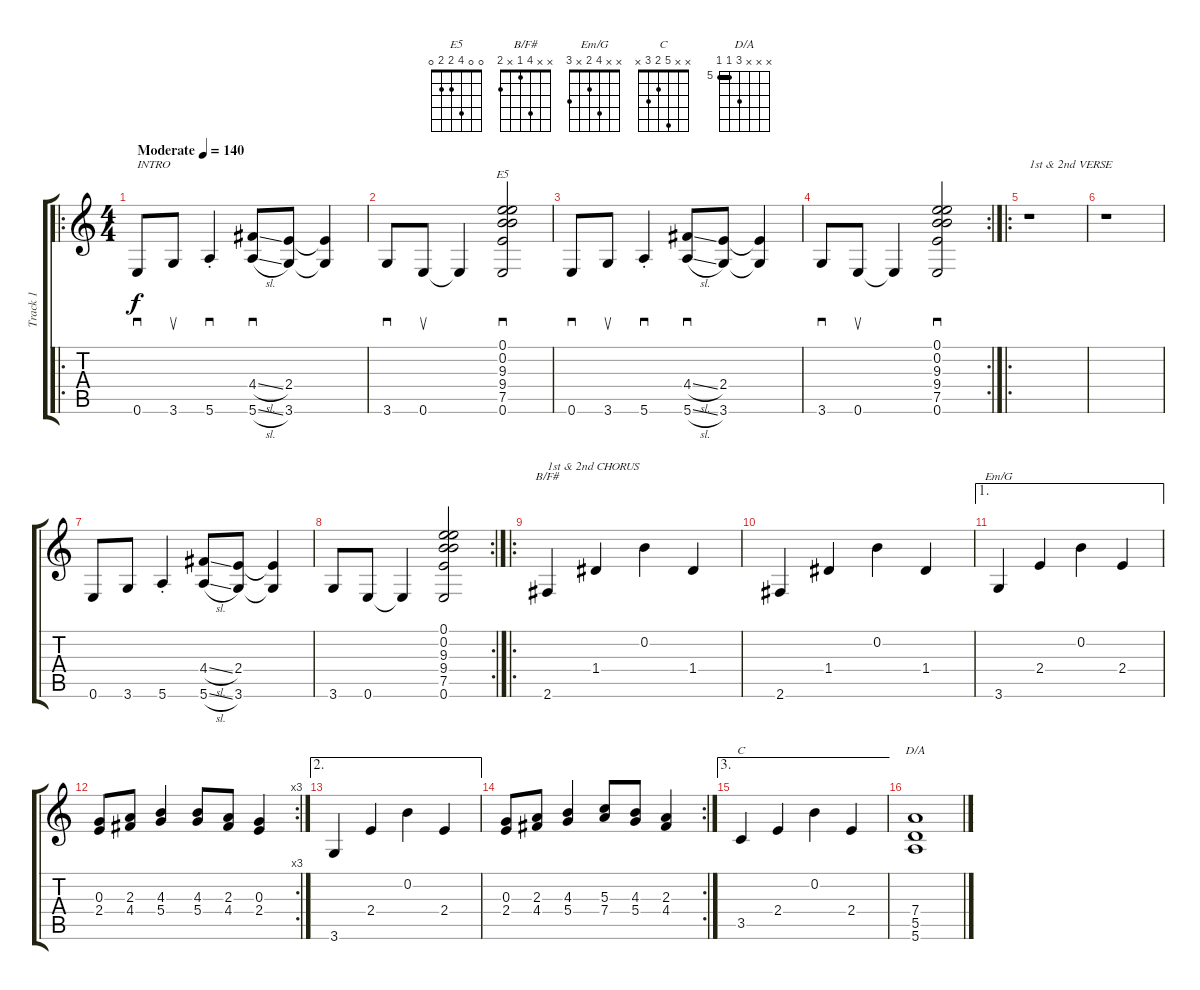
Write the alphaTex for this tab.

\track ("Track 1" "Track 1") {instrument acousticguitarsteel}
\staff {score tabs}
\tuning (E4 B3 G3 D3 A2 E2) {hide}
\chord ("E5" 0 0 4 2 2 0)
\chord ("B/F#" x x 4 1 x 2)
\chord ("Em/G" x x 4 2 x 3)
\chord ("C" x x 5 2 3 x)
\chord ("D/A" x x x 7 5 5) {firstfret 5 barre 5}
\ro
\ts (4 4)
\tempo (140 "Moderate")
\clef g2
\ks c
0.6.8{sd txt "INTRO" dy f instrument acousticguitarsteel} 3.6.8{su beam merge} 5.6{st}.4{sd beam merge} (4.4{sl} 5.6{sl}).8{sd} (2.4 3.6).8{beam merge} (2.4{t} 3.6{t}).4 |
3.6.8{sd beam merge} 0.6.8{su beam merge} 0.6{t}.4 (0.1 0.2 9.3 9.4 7.5 0.6).2{sd ch "E5"} |
0.6.8{sd} 3.6.8{su beam merge} 5.6{st}.4{sd beam merge} (4.4{sl} 5.6{sl}).8{sd} (2.4 3.6).8{beam merge} (2.4{t} 3.6{t}).4 |
\rc 2
3.6.8{sd beam merge} 0.6.8{su beam merge} 0.6{t}.4 (0.1 0.2 9.3 9.4 7.5 0.6).2{sd} |
\ro
r.1{txt "1st & 2nd VERSE"} |
r.1 |
0.6.8 3.6.8{beam merge} 5.6{st}.4{beam merge} (4.4{sl} 5.6{sl}).8 (2.4 3.6).8{beam merge} (2.4{t} 3.6{t}).4 |
\rc 2
3.6.8{beam merge} 0.6.8{beam merge} 0.6{t}.4 (0.1 0.2 9.3 9.4 7.5 0.6).2 |
\ro
2.6.4{ch "B/F#" txt "1st & 2nd CHORUS"} 1.4.4 0.2.4 1.4.4 |
2.6.4{beam merge} 1.4.4 0.2.4 1.4.4 |
\ae 1
3.6.4{ch "Em/G"} 2.4.4 0.2.4 2.4.4 |
\rc 3
(0.3 2.4).8 (2.3 4.4).8 (4.3 5.4).4{beam merge} (4.3 5.4).8{beam merge} (2.3 4.4).8 (0.3 2.4).4 |
\ae 2
3.6.4 2.4.4 0.2.4 2.4.4 |
\rc 2
(0.3 2.4).8 (2.3 4.4).8 (4.3 5.4).4{beam merge} (5.3 7.4).8{beam merge} (4.3 5.4).8 (2.3 4.4).4 |
\ae 3
3.5.4{ch "C"} 2.4.4 0.2.4 2.4.4 |
(7.4 5.5 5.6).1{ch "D/A"}
